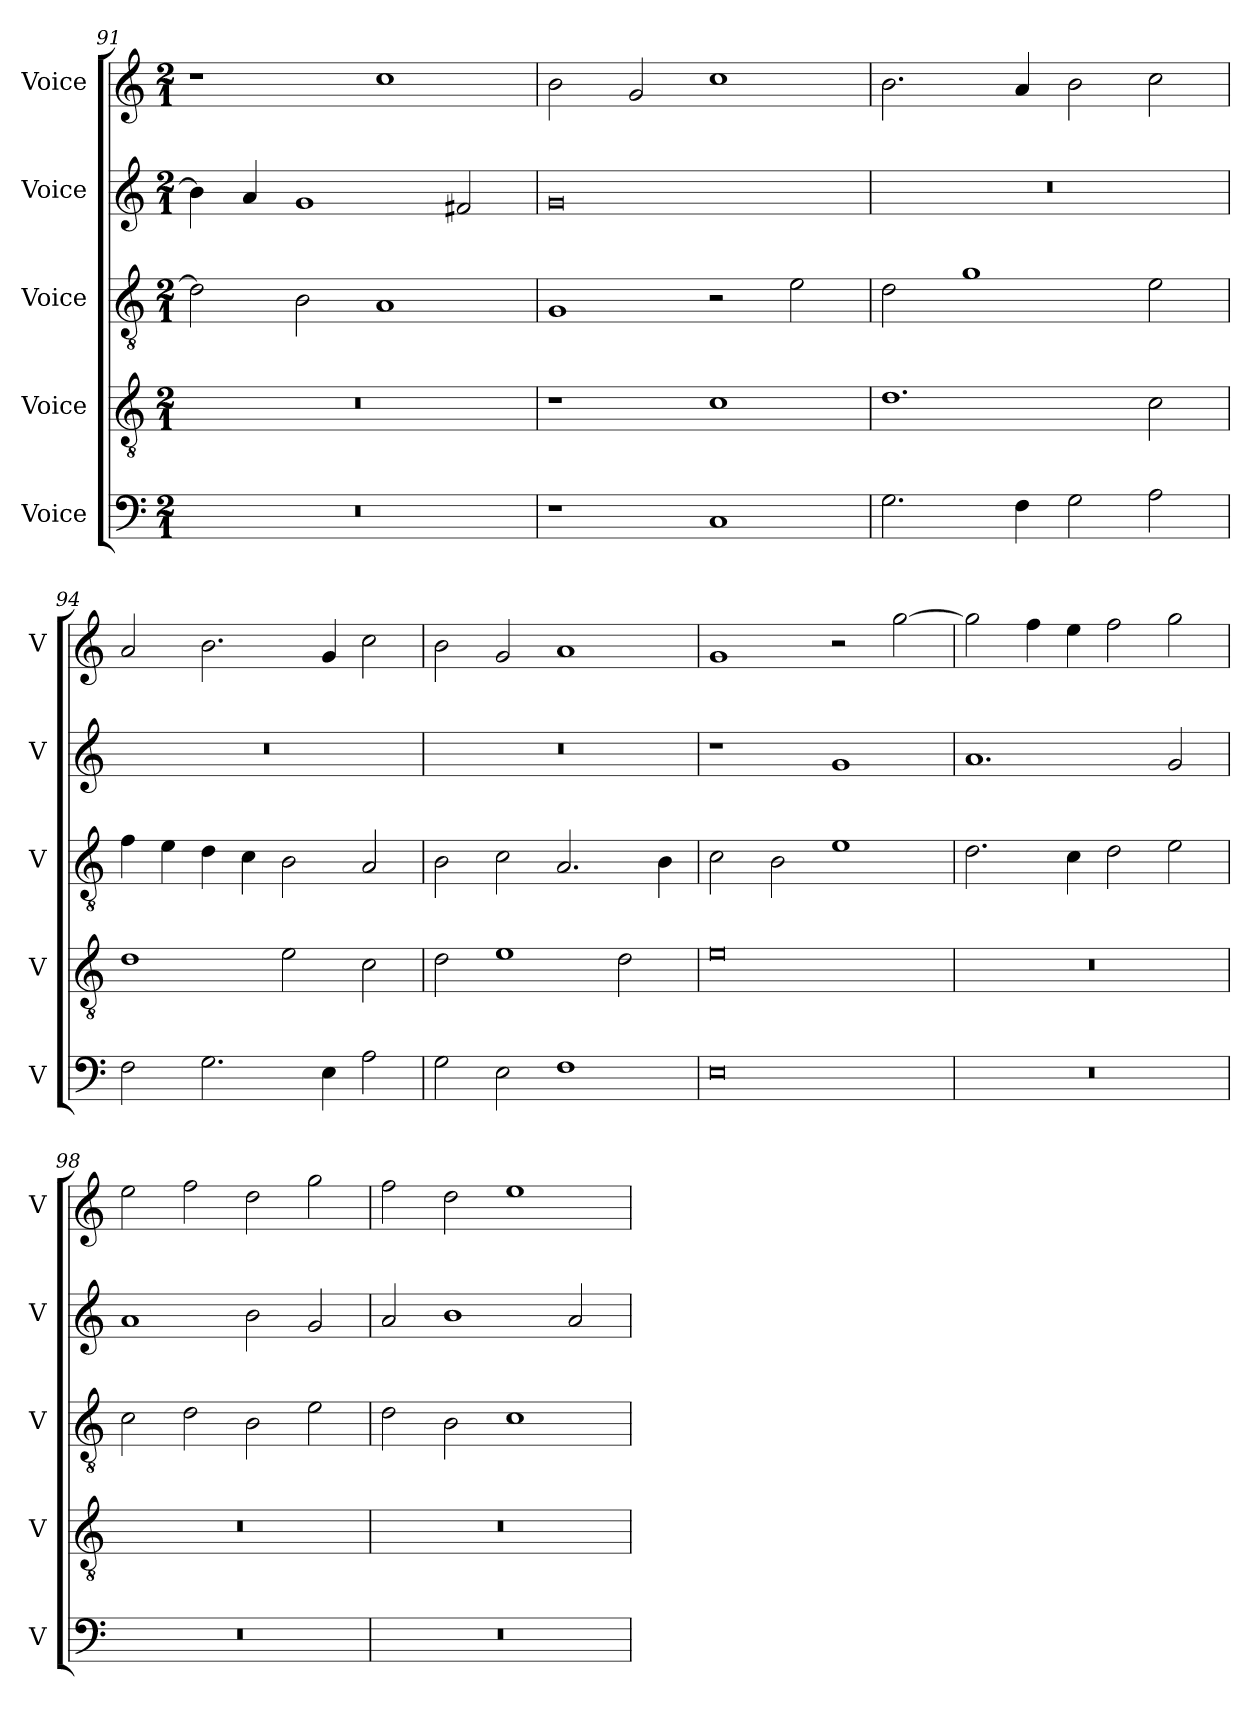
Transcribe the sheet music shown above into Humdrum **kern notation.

**kern	**kern	**kern	**kern	**kern
*part5	*part4	*part3	*part2	*part1
*staff5	*staff4	*staff3	*staff2	*staff1
*I"Voice	*I"Voice	*I"Voice	*I"Voice	*I"Voice
*I'V	*I'V	*I'V	*I'V	*I'V
*clefF4	*clefGv2	*clefGv2	*clefG2	*clefG2
*k[]	*k[]	*k[]	*k[]	*k[]
*M2/1	*M2/1	*M2/1	*M2/1	*M2/1
=91	=91	=91	=91	=91
0r	0r	2d\]	4b\]	1r
.	.	.	4a/	.
.	.	2B\	1g	.
.	.	1A	.	1cc
.	.	.	2f#X/	.
=92	=92	=92	=92	=92
1r	1r	1G	0g	2b\
.	.	.	.	2g/
1C	1c	2r	.	1cc
.	.	2e\	.	.
!!LO:LB:g=z
=93	=93	=93	=93	=93
2.G\	1.d	2d\	0r	2.b\
.	.	1g	.	.
4F\	.	.	.	4a/
2G\	.	.	.	2b\
2A\	2c\	2e\	.	2cc\
=94	=94	=94	=94	=94
2F\	1d	4f\	0r	2a/
.	.	4e\	.	.
2.G\	.	4d\	.	2.b\
.	.	4c\	.	.
.	2e\	2B\	.	.
4E\	.	.	.	4g/
2A\	2c\	2A/	.	2cc\
=95	=95	=95	=95	=95
2G\	2d\	2B\	0r	2b\
2E\	1e	2c\	.	2g/
1F	.	2.A/	.	1a
.	2d\	.	.	.
.	.	4B\	.	.
=96	=96	=96	=96	=96
0E	0e	2c\	1r	1g
.	.	2B\	.	.
.	.	1e	1g	2r
.	.	.	.	[2gg\
!!LO:PB:g=z
=97	=97	=97	=97	=97
0r	0r	2.d\	1.a	2gg\]
.	.	.	.	4ff\
.	.	4c\	.	4ee\
.	.	2d\	.	2ff\
.	.	2e\	2g/	2gg\
=98	=98	=98	=98	=98
0r	0r	2c\	1a	2ee\
.	.	2d\	.	2ff\
.	.	2B\	2b\	2dd\
.	.	2e\	2g/	2gg\
=99	=99	=99	=99	=99
0r	0r	2d\	2a/	2ff\
.	.	2B\	1b	2dd\
.	.	1c	.	1ee
.	.	.	2a/	.
=	=	=	=	=
*-	*-	*-	*-	*-
